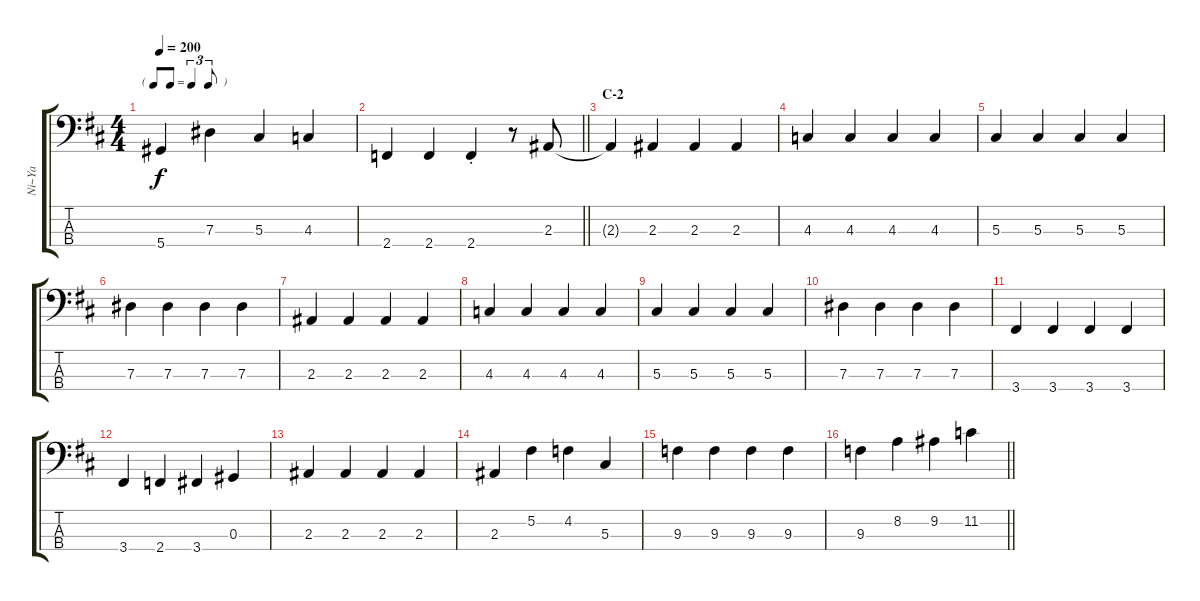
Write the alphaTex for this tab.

\track ("Ni~Ya" "Ni~Ya") {instrument electricbasspick}
\staff {score tabs}
\tuning (Gb2 Db2 Ab1 Eb1) {hide}
\ts (4 4)
\tf triplet8th
\tempo 200
\clef f4
\ks d
5.4.4{dy f} 7.3.4 5.3.4 4.3.4 |
\barLineRight lightlight
2.4.4 2.4.4 2.4{st}.4 r.8 2.3.8 |
\section ("" "C-2")
2.3{t}.4 2.3.4 2.3.4 2.3.4 |
4.3.4 4.3.4 4.3.4 4.3.4 |
5.3.4 5.3.4 5.3.4 5.3.4 |
7.3.4 7.3.4 7.3.4 7.3.4 |
2.3.4 2.3.4 2.3.4 2.3.4 |
4.3.4 4.3.4 4.3.4 4.3.4 |
5.3.4 5.3.4 5.3.4 5.3.4 |
7.3.4 7.3.4 7.3.4 7.3.4 |
3.4.4 3.4.4 3.4.4 3.4.4 |
3.4.4 2.4.4 3.4.4 0.3.4 |
2.3.4 2.3.4 2.3.4 2.3.4 |
2.3.4 5.2.4 4.2.4 5.3.4 |
9.3.4 9.3.4 9.3.4 9.3.4 |
\barLineRight lightlight
9.3.4 8.2.4 9.2.4 11.2.4
